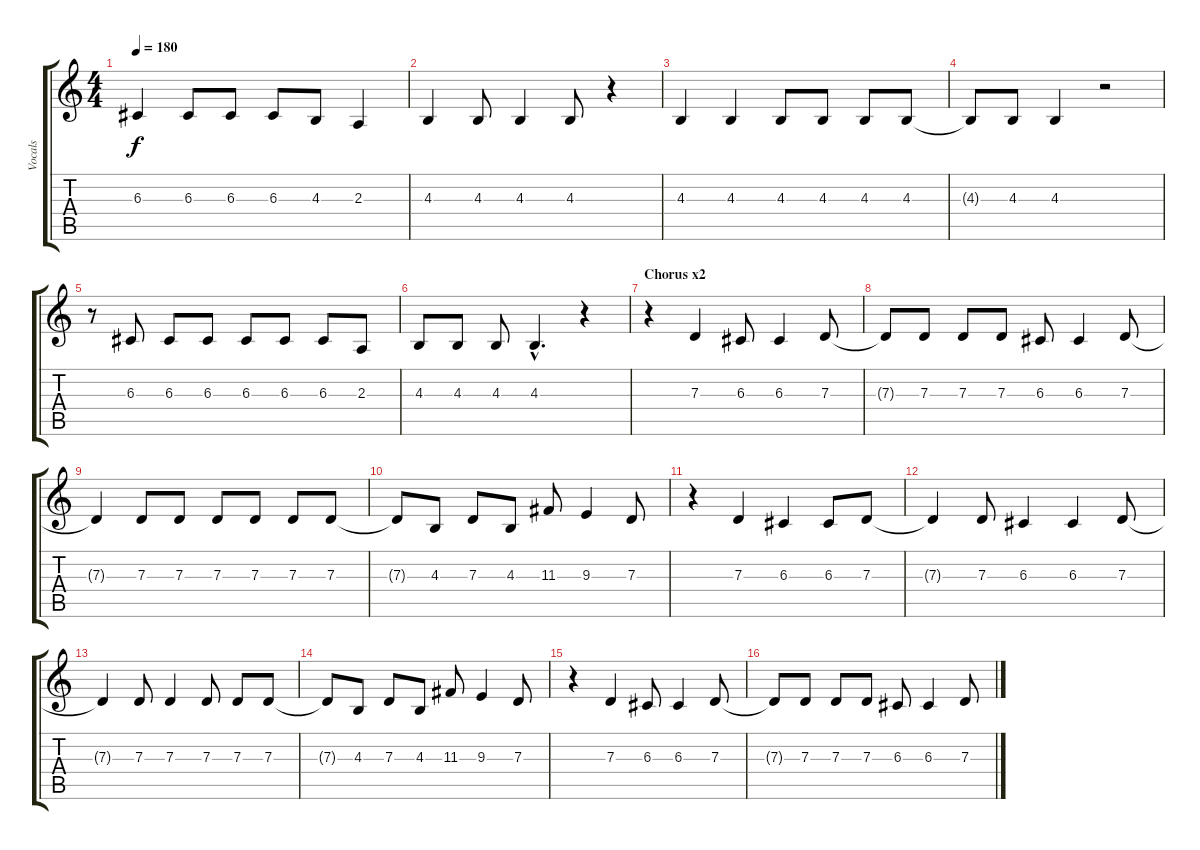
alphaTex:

\track ("Vocals" "Vocals") {instrument sopranosax}
\staff {score tabs}
\tuning (E4 B3 G3 D3 A2 E2) {hide}
\ts (4 4)
\tempo 180
\clef g2
\ks c
6.3.4{dy f} 6.3.8 6.3.8 6.3.8 4.3.8 2.3.4 |
4.3.4 4.3.8 4.3.4 4.3.8 r.4 |
4.3.4 4.3.4 4.3.8 4.3.8 4.3.8 4.3.8 |
4.3{t}.8 4.3.8 4.3.4 r.2 |
r.8 6.3.8 6.3.8 6.3.8 6.3.8 6.3.8 6.3.8 2.3.8 |
4.3.8 4.3.8 4.3.8 4.3{hac}.4{d} r.4 |
\section ("" "Chorus x2")
r.4 7.3.4 6.3.8 6.3.4 7.3.8 |
7.3{t}.8 7.3.8 7.3.8 7.3.8 6.3.8 6.3.4 7.3.8 |
7.3{t}.4 7.3.8 7.3.8 7.3.8 7.3.8 7.3.8 7.3.8 |
7.3{t}.8 4.3.8 7.3.8 4.3.8 11.3.8 9.3.4 7.3.8 |
r.4 7.3.4 6.3.4 6.3.8 7.3.8 |
7.3{t}.4 7.3.8 6.3.4 6.3.4 7.3.8 |
7.3{t}.4 7.3.8 7.3.4 7.3.8 7.3.8 7.3.8 |
7.3{t}.8 4.3.8 7.3.8 4.3.8 11.3.8 9.3.4 7.3.8 |
r.4 7.3.4 6.3.8 6.3.4 7.3.8 |
7.3{t}.8 7.3.8 7.3.8 7.3.8 6.3.8 6.3.4 7.3.8
